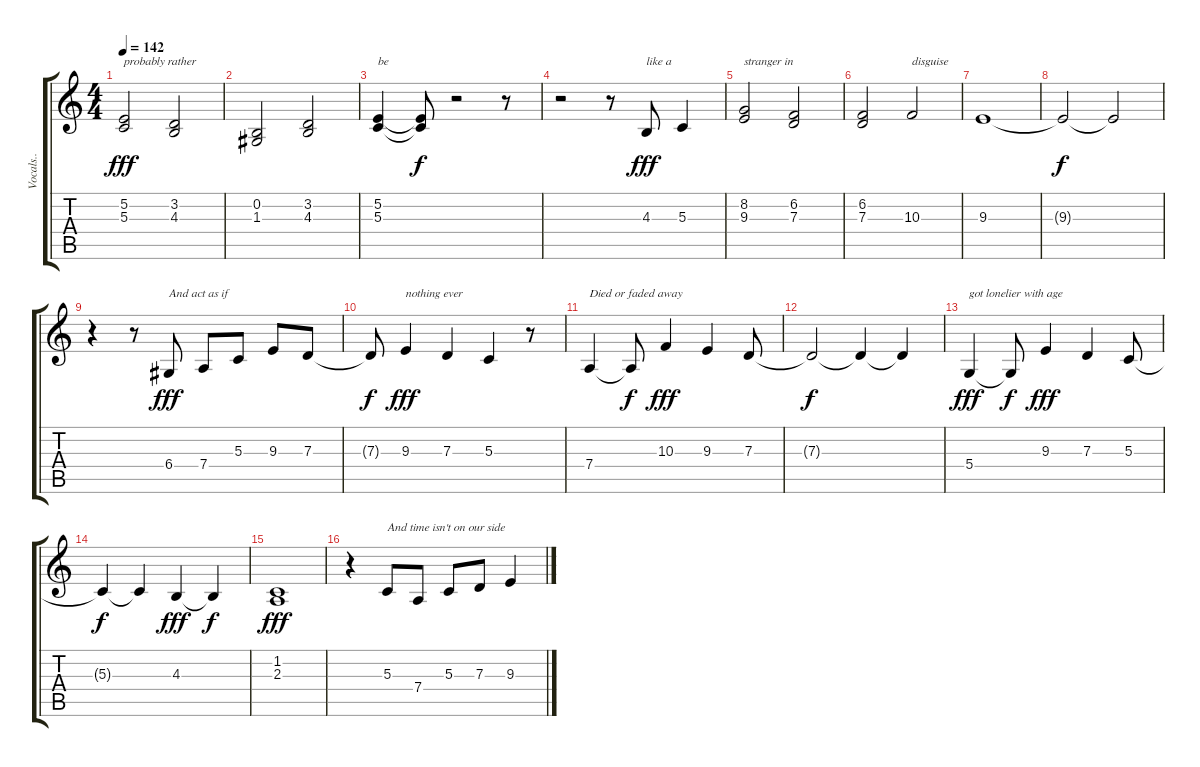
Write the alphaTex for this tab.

\track ("Vocals.." "Vocals..") {instrument altosax}
\staff {score tabs}
\tuning (E4 B3 G3 D3 A2 E2) {hide}
\ts (4 4)
\tempo 142
\clef g2
\ks c
(5.2 5.3).2{txt "probably rather" dy fff} (3.2 4.3).2 |
(0.2 1.3).2 (3.2 4.3).2 |
(5.2 5.3).4{txt "be"} (5.2{t} 5.3{t}).8{dy f} r.2 r.8 |
r.2 r.8 4.3.8{txt "like a" dy fff} 5.3.4 |
(8.2 9.3).2{txt "stranger in"} (6.2 7.3).2 |
(6.2 7.3).2 10.3.2{txt "disguise"} |
9.3.1 |
9.3{t}.2{dy f} 9.3{t}.2{volume 0} |
r.4 r.8 6.4.8{txt "And act as if" dy fff volume 16} 7.4.8 5.3.8 9.3.8 7.3.8 |
7.3{t}.8{dy f} 9.3.4{txt "nothing ever" dy fff} 7.3.4 5.3.4 r.8 |
7.4.4{txt "Died or faded away"} 7.4{t}.8{dy f} 10.3.4{dy fff} 9.3.4 7.3.8 |
7.3{t}.2{dy f volume 0} 7.3{t}.4 7.3{t}.4 |
5.4.4{txt "got lonelier with age" dy fff volume 16} 5.4{t}.8{dy f} 9.3.4{dy fff} 7.3.4 5.3.8 |
5.3{t}.4{dy f} 5.3{t}.4 4.3.4{dy fff} 4.3{t}.4{dy f} |
(1.2 2.3).1{dy fff} |
r.4 5.3.8{txt "And time isn't on our side"} 7.4.8 5.3.8 7.3.8 9.3.4
